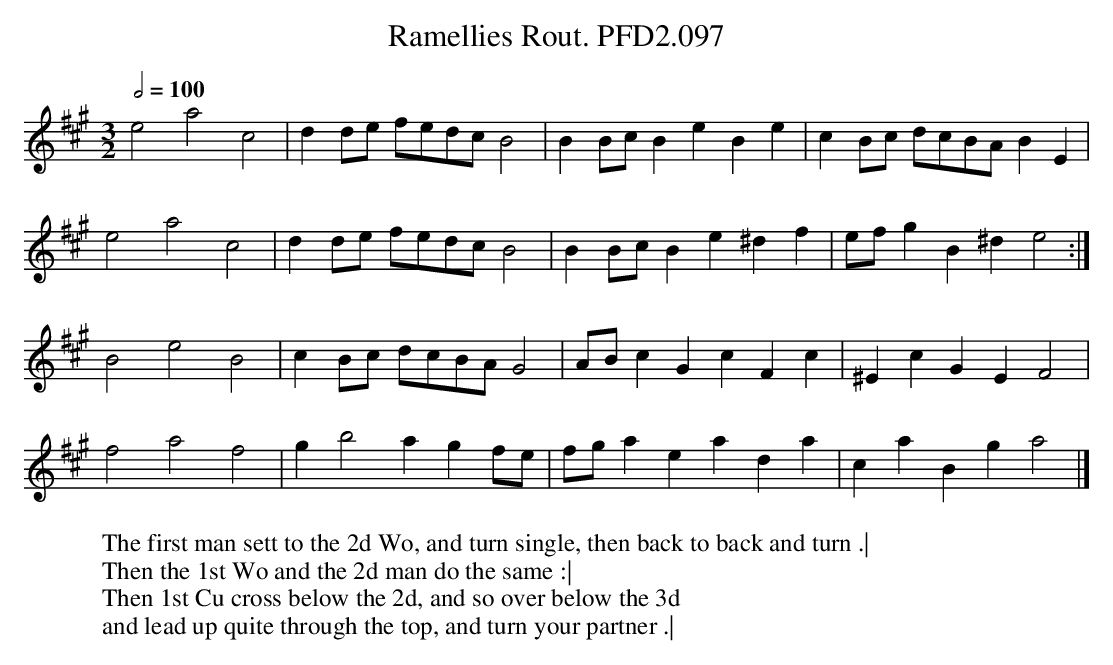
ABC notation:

X:1
T:Ramellies Rout. PFD2.097
M:3/2
L:1/4
Q:1/2=100
W:The first man sett to the 2d Wo, and turn single, then back to back and turn .|
W:Then the 1st Wo and the 2d man do the same :|
W:Then 1st Cu cross below the 2d, and so over below the 3d
W:and lead up quite through the top, and turn your partner .|
K:A
e2 a2 c2|dd/e/ f/e/d/c/ B2|BB/c/ Be Be|cB/c/ d/c/B/A/ BE|
e2 a2 c2|dd/e/ f/e/d/c/ B2|BB/c/ Be ^df|e/f/g B^d e2:|
B2 e2 B2|cB/c/ d/c/B/A/ G2|A/B/c Gc Fc|^Ec GE F2|
f2 a2 f2|gb2a gf/e/|f/g/a ea da|ca Bg a2|]
